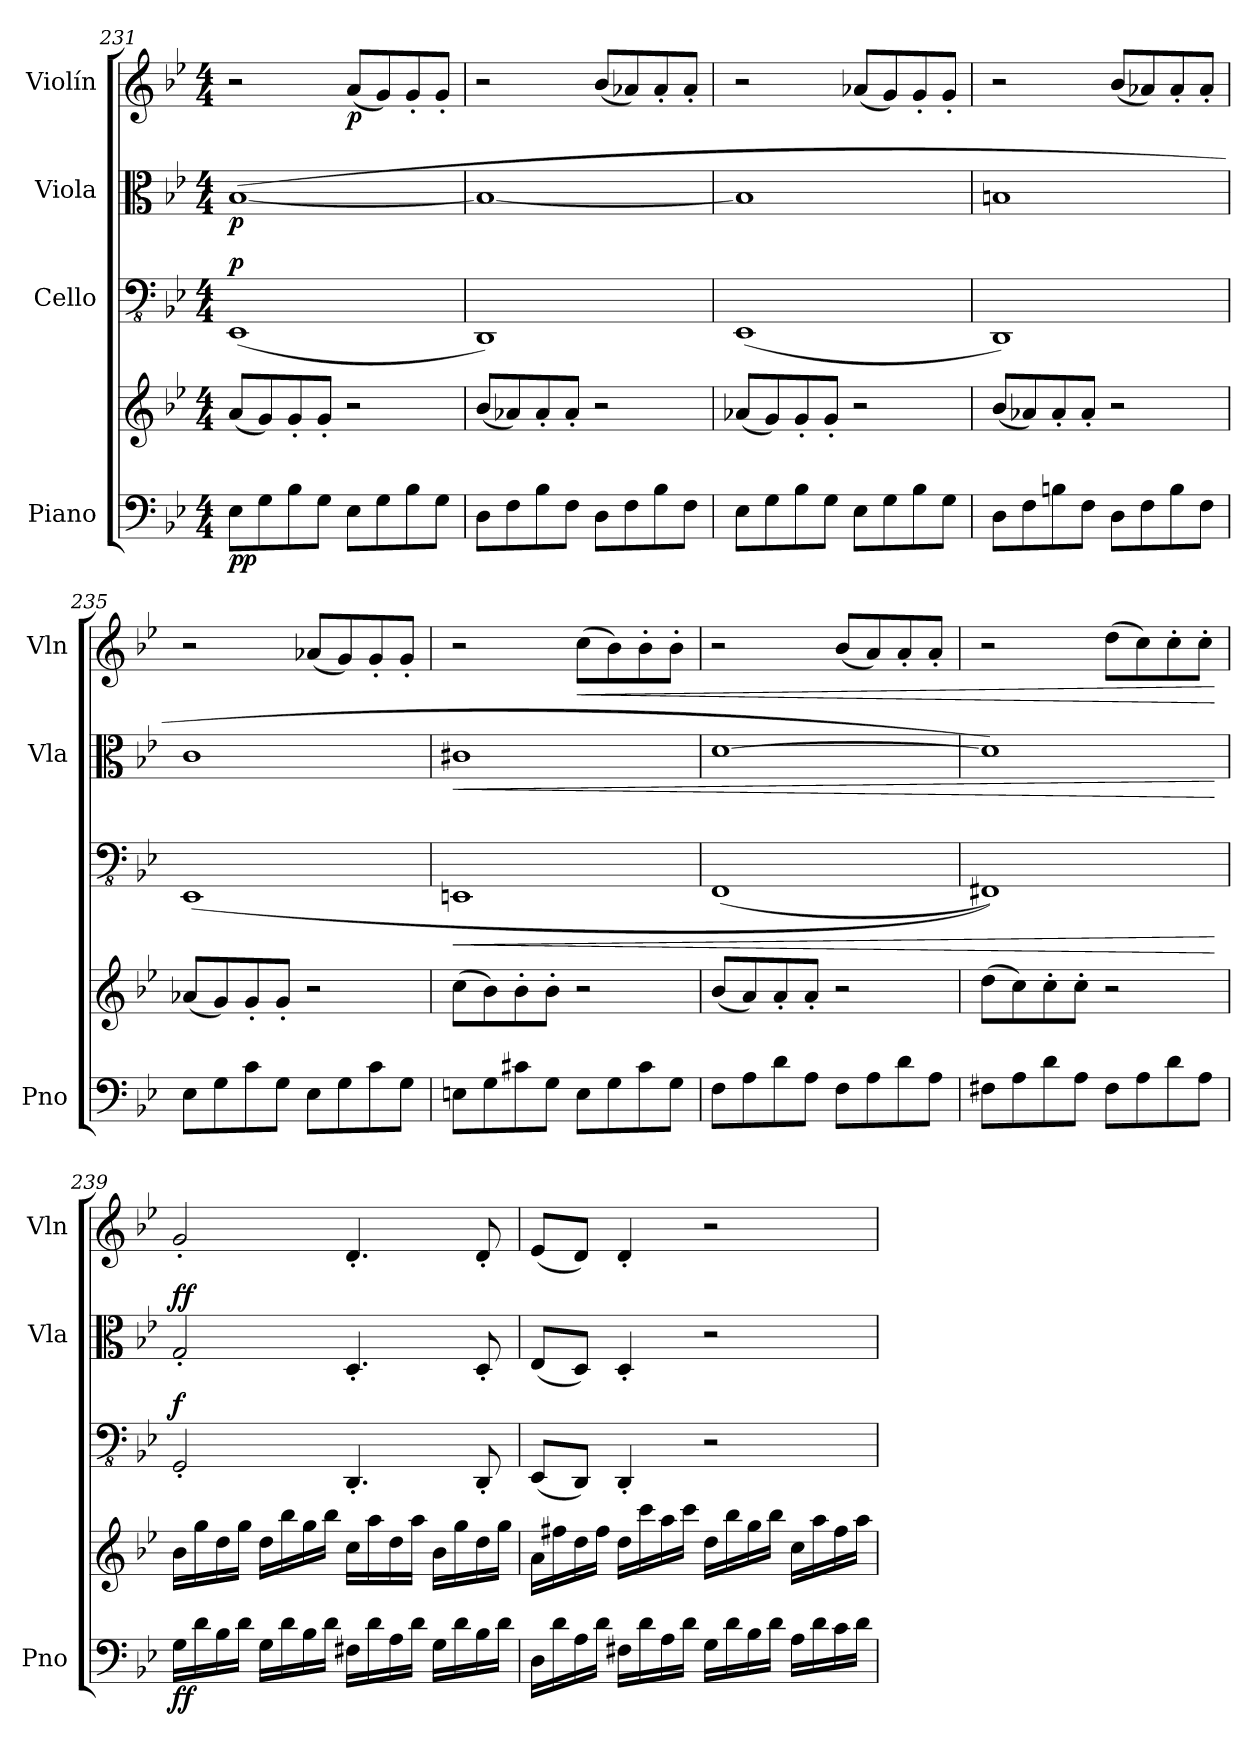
**kern	**kern	**dynam	**kern	**dynam	**kern	**dynam	**kern	**dynam
*part4	*part4	*part4	*part3	*part3	*part2	*part2	*part1	*part1
*staff5	*staff4	*staff4/5	*staff3	*staff3	*staff2	*staff2	*staff1	*staff1
*I"Piano	*	*	*I"Cello	*	*I"Viola	*	*I"Violín	*
*I'Pno	*	*	*	*	*I'Vla	*	*I'Vln	*
*clefF4	*clefG2	*	*clefFv4	*	*clefC3	*	*clefG2	*
*k[b-e-]	*k[b-e-]	*	*k[b-e-]	*	*k[b-e-]	*	*k[b-e-]	*
*M4/4	*M4/4	*	*M4/4	*	*M4/4	*	*M4/4	*
=231	=231	=231	=231	=231	=231	=231	=231	=231
!	!	!LO:DY:b=2	!	!	!	!	!	!
!	!	!LO:DY:n=1:b	!	!LO:DY:a	!	!LO:DY:b	!	!
8E-\L	(<8a/L	p p	(<1EEE-	p	(>[1B-	p	2r	.
8G\	8g/)	.	.	.	.	.	.	.
8B-\	8g'/	.	.	.	.	.	.	.
8G\J	8g'/J	.	.	.	.	.	.	.
!	!	!	!	!	!	!	!	!LO:DY:b
8E-\L	2r	.	.	.	.	.	(<8a/L	p
8G\	.	.	.	.	.	.	8g/)	.
8B-\	.	.	.	.	.	.	8g'/	.
8G\J	.	.	.	.	.	.	8g'/J	.
=232	=232	=232	=232	=232	=232	=232	=232	=232
8D\L	(<8b-/L	.	1DDD)	.	1B-_	.	2r	.
8F\	8a-X/)	.	.	.	.	.	.	.
8B-\	8a-'/	.	.	.	.	.	.	.
8F\J	8a-'/J	.	.	.	.	.	.	.
8D\L	2r	.	.	.	.	.	(<8b-/L	.
8F\	.	.	.	.	.	.	8a-X/)	.
8B-\	.	.	.	.	.	.	8a-'/	.
8F\J	.	.	.	.	.	.	8a-'/J	.
=233	=233	=233	=233	=233	=233	=233	=233	=233
8E-\L	(<8a-X/L	.	(<1EEE-	.	1B-]	.	2r	.
8G\	8g/)	.	.	.	.	.	.	.
8B-\	8g'/	.	.	.	.	.	.	.
8G\J	8g'/J	.	.	.	.	.	.	.
8E-\L	2r	.	.	.	.	.	(<8a-X/L	.
8G\	.	.	.	.	.	.	8g/)	.
8B-\	.	.	.	.	.	.	8g'/	.
8G\J	.	.	.	.	.	.	8g'/J	.
=234	=234	=234	=234	=234	=234	=234	=234	=234
8D\L	(<8b-/L	.	1DDD)	.	1Bn	.	2r	.
8F\	8a-X/)	.	.	.	.	.	.	.
8Bn\	8a-'/	.	.	.	.	.	.	.
8F\J	8a-'/J	.	.	.	.	.	.	.
8D\L	2r	.	.	.	.	.	(<8b-/L	.
8F\	.	.	.	.	.	.	8a-X/)	.
8B\	.	.	.	.	.	.	8a-'/	.
8F\J	.	.	.	.	.	.	8a-'/J	.
!!LO:PB:g=z
=235	=235	=235	=235	=235	=235	=235	=235	=235
8E-\L	(<8a-X/L	.	(>1EEE-	.	1c	.	2r	.
8G\	8g/)	.	.	.	.	.	.	.
8c\	8g'/	.	.	.	.	.	.	.
8G\J	8g'/J	.	.	.	.	.	.	.
8E-\L	2r	.	.	.	.	.	(<8a-X/L	.
8G\	.	.	.	.	.	.	8g/)	.
8c\	.	.	.	.	.	.	8g'/	.
8G\J	.	.	.	.	.	.	8g'/J	.
=236	=236	=236	=236	=236	=236	=236	=236	=236
!	!	!	!	!LO:HP:b	!	!LO:HP:b	!	!
8En\L	(>8cc\L	.	1EEEn	<	1c#X	<	2r	.
8G\	8b-\)	.	.	.	.	.	.	.
8c#X\	8b-'\	.	.	.	.	.	.	.
8G\J	8b-'\J	.	.	.	.	.	.	.
!	!	!	!	!	!	!	!	!LO:HP:b
8E\L	2r	.	.	.	.	.	(>8cc\L	<
8G\	.	.	.	.	.	.	8b-\)	.
8c#\	.	.	.	.	.	.	8b-'\	.
8G\J	.	.	.	.	.	.	8b-'\J	.
=237	=237	=237	=237	=237	=237	=237	=237	=237
8F\L	(<8b-/L	.	(<1FFF	.	[1d	.	2r	.
8A\	8a/)	.	.	.	.	.	.	.
8d\	8a'/	.	.	.	.	.	.	.
8A\J	8a'/J	.	.	.	.	.	.	.
8F\L	2r	.	.	.	.	.	(<8b-/L	.
8A\	.	.	.	.	.	.	8a/)	.
8d\	.	.	.	.	.	.	8a'/	.
8A\J	.	.	.	.	.	.	8a'/J	.
=238	=238	=238	=238	=238	=238	=238	=238	=238
8F#X\L	(>8dd\L	.	1FFF#X))	.	1d])	.	2r	.
8A\	8cc\)	.	.	.	.	.	.	.
8d\	8cc'\	.	.	.	.	.	.	.
8A\J	8cc'\J	.	.	.	.	.	.	.
8F#\L	2r	.	.	.	.	.	(>8dd\L	.
8A\	.	.	.	.	.	.	8cc\)	.
8d\	.	.	.	.	.	.	8cc'\	.
8A\J	.	.	.	.	.	.	8cc'\J	.
.	.	.	.	[	.	[	.	[
=239	=239	=239	=239	=239	=239	=239	=239	=239
!	!	!LO:DY:b=2	!	!	!	!	!	!
!	!	!LO:DY:n=1:b	!	!LO:DY:a	!	!LO:DY:a	!	!
!	!	!	!	!	!	!LO:DY:n=1:a	!	!
16G\LL	16b-\LL	f f	2GGG'/	f	2G'/	f f	2g'/	.
16d\	16gg\	.	.	.	.	.	.	.
16B-\	16dd\	.	.	.	.	.	.	.
16d\JJ	16gg\JJ	.	.	.	.	.	.	.
16G\LL	16dd\LL	.	.	.	.	.	.	.
16d\	16bb-\	.	.	.	.	.	.	.
16B-\	16gg\	.	.	.	.	.	.	.
16d\JJ	16bb-\JJ	.	.	.	.	.	.	.
16F#X\LL	16cc\LL	.	4.DDD'/	.	4.D'/	.	4.d'/	.
16d\	16aa\	.	.	.	.	.	.	.
16A\	16dd\	.	.	.	.	.	.	.
16d\JJ	16aa\JJ	.	.	.	.	.	.	.
16G\LL	16b-\LL	.	.	.	.	.	.	.
16d\	16gg\	.	.	.	.	.	.	.
16B-\	16dd\	.	8DDD'/	.	8D'/	.	8d'/	.
16d\JJ	16gg\JJ	.	.	.	.	.	.	.
=240	=240	=240	=240	=240	=240	=240	=240	=240
16D\LL	16a\LL	.	(<8EEE-/L	.	(<8E-/L	.	(<8e-/L	.
16d\	16ff#X\	.	.	.	.	.	.	.
16A\	16dd\	.	8DDD/J)	.	8D/J)	.	8d/J)	.
16d\JJ	16ff#\JJ	.	.	.	.	.	.	.
16F#X\LL	16dd\LL	.	4DDD'/	.	4D'/	.	4d'/	.
16d\	16ccc\	.	.	.	.	.	.	.
16A\	16aa\	.	.	.	.	.	.	.
16d\JJ	16ccc\JJ	.	.	.	.	.	.	.
16G\LL	16dd\LL	.	2r	.	2r	.	2r	.
16d\	16bb-\	.	.	.	.	.	.	.
16B-\	16gg\	.	.	.	.	.	.	.
16d\JJ	16bb-\JJ	.	.	.	.	.	.	.
16A\LL	16cc\LL	.	.	.	.	.	.	.
16d\	16aa\	.	.	.	.	.	.	.
16c\	16ff#\	.	.	.	.	.	.	.
16d\JJ	16aa\JJ	.	.	.	.	.	.	.
=	=	=	=	=	=	=	=	=
*-	*-	*-	*-	*-	*-	*-	*-	*-
